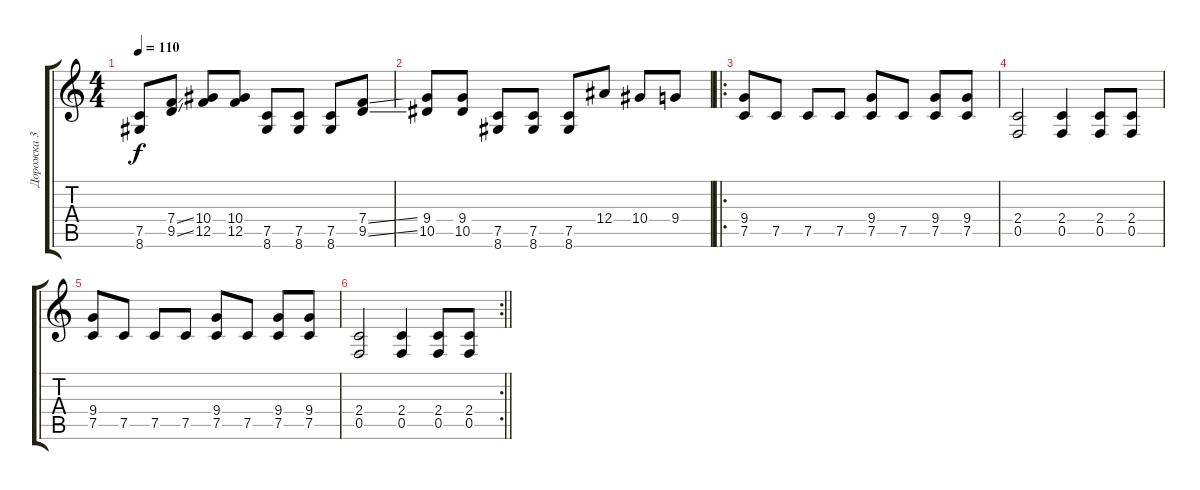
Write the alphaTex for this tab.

\track ("Дорожка 3" "Дорожка 3") {instrument distortionguitar}
\staff {score tabs}
\tuning (C4 G3 Eb3 Bb2 F2 C2) {hide}
\ts (4 4)
\tempo 110
\clef g2
\ks c
(7.5 8.6).8{dy f} (7.4{ss} 9.5{ss}).8 (10.4 12.5).8 (10.4 12.5).8 (7.5 8.6).8 (7.5 8.6).8 (7.5 8.6).8 (7.4{ss} 9.5{ss}).8 |
(9.4 10.5).8 (9.4 10.5).8 (7.5 8.6).8 (7.5 8.6).8 (7.5 8.6).8 12.4.8 10.4.8 9.4.8 |
\ro
(9.4 7.5).8 7.5.8 7.5.8 7.5.8 (9.4 7.5).8 7.5.8 (9.4 7.5).8 (9.4 7.5).8 |
(2.4 0.5).2 (2.4 0.5).4 (2.4 0.5).8 (2.4 0.5).8 |
(9.4 7.5).8 7.5.8 7.5.8 7.5.8 (9.4 7.5).8 7.5.8 (9.4 7.5).8 (9.4 7.5).8 |
\rc 2
\barLineRight lightlight
(2.4 0.5).2 (2.4 0.5).4 (2.4 0.5).8 (2.4 0.5).8
